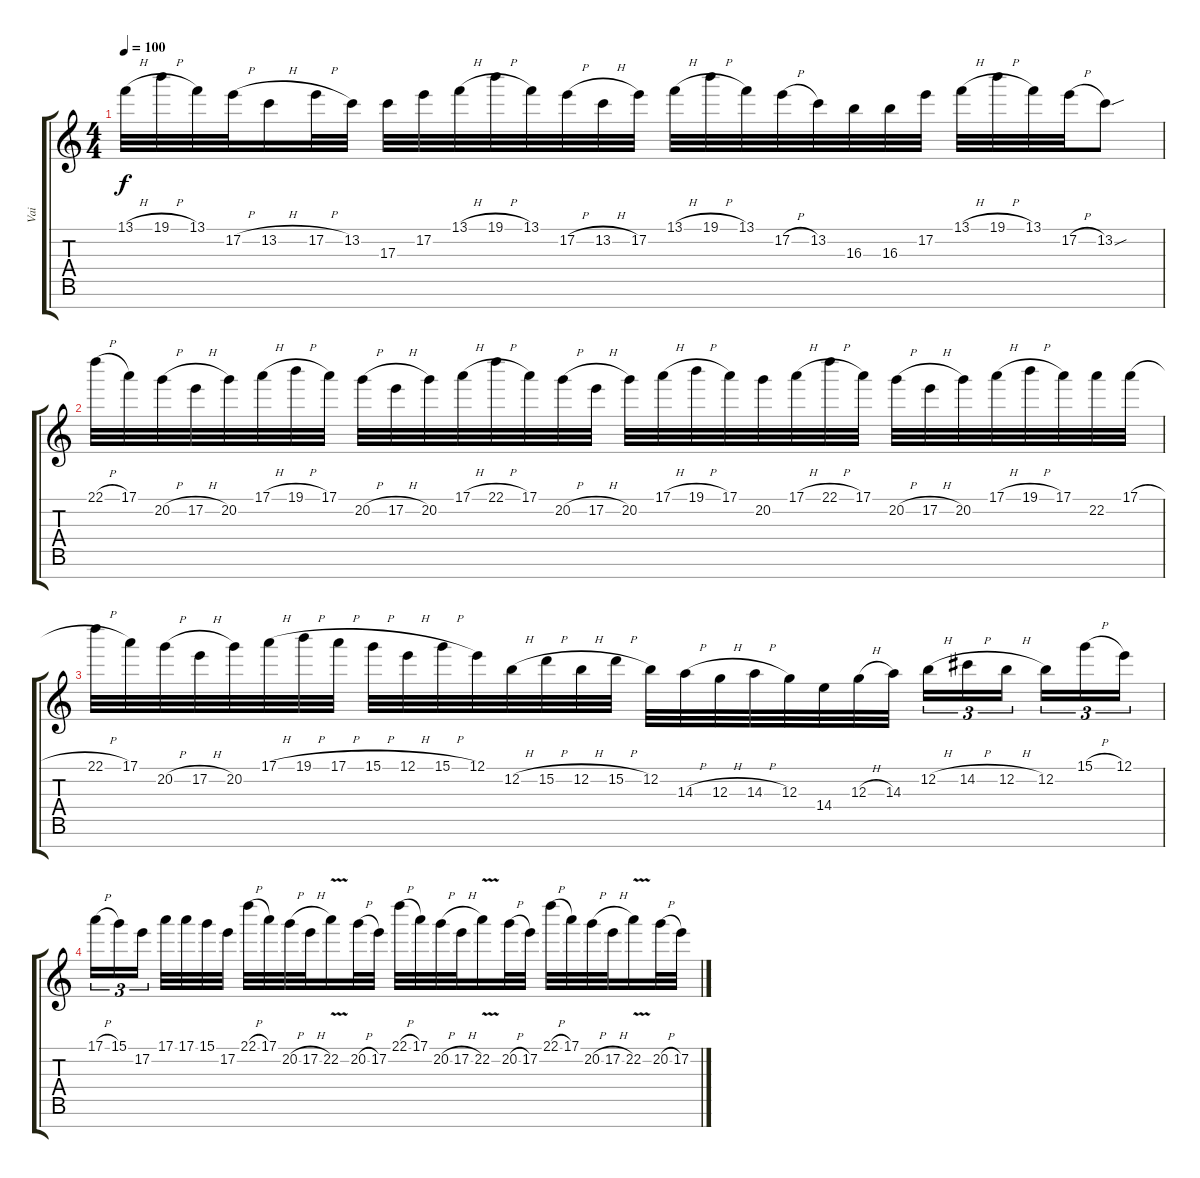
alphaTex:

\track ("Vai" "Vai") {instrument overdrivenguitar}
\staff {score tabs}
\tuning (E4 B3 G3 D3 A2 E2 B1) {hide}
\ts (4 4)
\tempo 100
\clef g2
\ks c
13.1{h}.32{dy f} 19.1{h}.32 13.1.32 17.2{h}.32 13.2{h}.16 17.2{h}.32 13.2.32 17.3.32 17.2.32 13.1{h}.32 19.1{h}.32 13.1.32 17.2{h}.32 13.2{h}.32 17.2.32 13.1{h}.32 19.1{h}.32 13.1.32 17.2{h}.32 13.2.32 16.3.32 16.3.32 17.2.32 13.1{h}.32 19.1{h}.32 13.1.32 17.2{h}.32 13.2{sou}.8 |
22.1{h}.32 17.1.32 20.2{h}.32 17.2{h}.32 20.2.32 17.1{h}.32 19.1{h}.32 17.1.32 20.2{h}.32 17.2{h}.32 20.2.32 17.1{h}.32 22.1{h}.32 17.1.32 20.2{h}.32 17.2{h}.32 20.2.32 17.1{h}.32 19.1{h}.32 17.1.32 20.2.32 17.1{h}.32 22.1{h}.32 17.1.32 20.2{h}.32 17.2{h}.32 20.2.32 17.1{h}.32 19.1{h}.32 17.1.32 22.2.32 17.1{h}.32 |
22.1{h}.32 17.1.32 20.2{h}.32 17.2{h}.32 20.2.32 17.1{h}.32 19.1{h}.32 17.1{h}.32 15.1{h}.32 12.1{h}.32 15.1{h}.32 12.1.32 12.2{h}.32 15.2{h}.32 12.2{h}.32 15.2{h}.32 12.2.32 14.3{h}.32 12.3{h}.32 14.3{h}.32 12.3.32 14.4.32 12.3{h}.32 14.3.32 12.2{h}.16{tu (3 2)} 14.2{h}.16{tu (3 2)} 12.2{h}.16{tu (3 2) beam splitsecondary} 12.2.16{tu (3 2)} 15.1{h}.16{tu (3 2)} 12.1.16{tu (3 2)} |
17.1{h}.16{tu (3 2)} 15.1.16{tu (3 2)} 17.2.16{tu (3 2) beam splitsecondary} 17.1.32 17.1.32 15.1.32 17.2.32 22.1{h}.32 17.1.32 20.2{h}.32 17.2{h}.32 22.2{v}.16 20.2{h}.32 17.2.32 22.1{h}.32 17.1.32 20.2{h}.32 17.2{h}.32 22.2{v}.16 20.2{h}.32 17.2.32 22.1{h}.32 17.1.32 20.2{h}.32 17.2{h}.32 22.2{v}.16 20.2{h}.32 17.2.32
